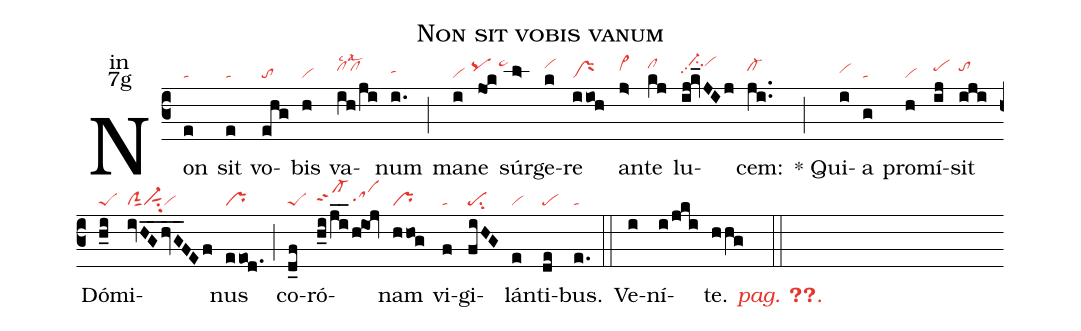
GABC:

name:Non sit vobis vanum;
office-part:in;
mode:7g;
nabc-lines:1;
%%
(c3) Non(e|ta) sit(e|ta) vo(ehg|to)bis(h|vi) va(ih/ji|clhilsc2clhilsal2)num(i.|tahh) (;) ma(i|vi)ne(jo@k|``pqhi) súr(l>|````pe~hk)ge(k|vihj)re(iioh|prM) an(j>|vi>hi)te(kj|clhj) lu(ij@kv_JIj|//ci-hkpp2vihk)cem:(ji..|cl-hi) (;) <sp>*</sp> Qui(i|vihh)a(g|ta) pro(h|vi)mí(ij|pehi)sit(iji|tohi) Dó(h_i|peS)mi(ivHG__hvG__FEf|clSsut1vi-sut1su2vi)nus(eeod.|pr) (;) co(d_f|peS)ró(h_i/ji__/h!ioj|cl-hhppt2/sahh)nam(hhog|pr) vi(f|ta)gi(fiHG|pesu2)lán(e|vi)ti(de|pe)bus.(e.|ta) (::) <nlba>Ve(i)ní(i/jki)t{e}. <c><i>pag. <v>\pageref{M-ORIP7g}</v>.</i></c></nlba>(hhg ::)
